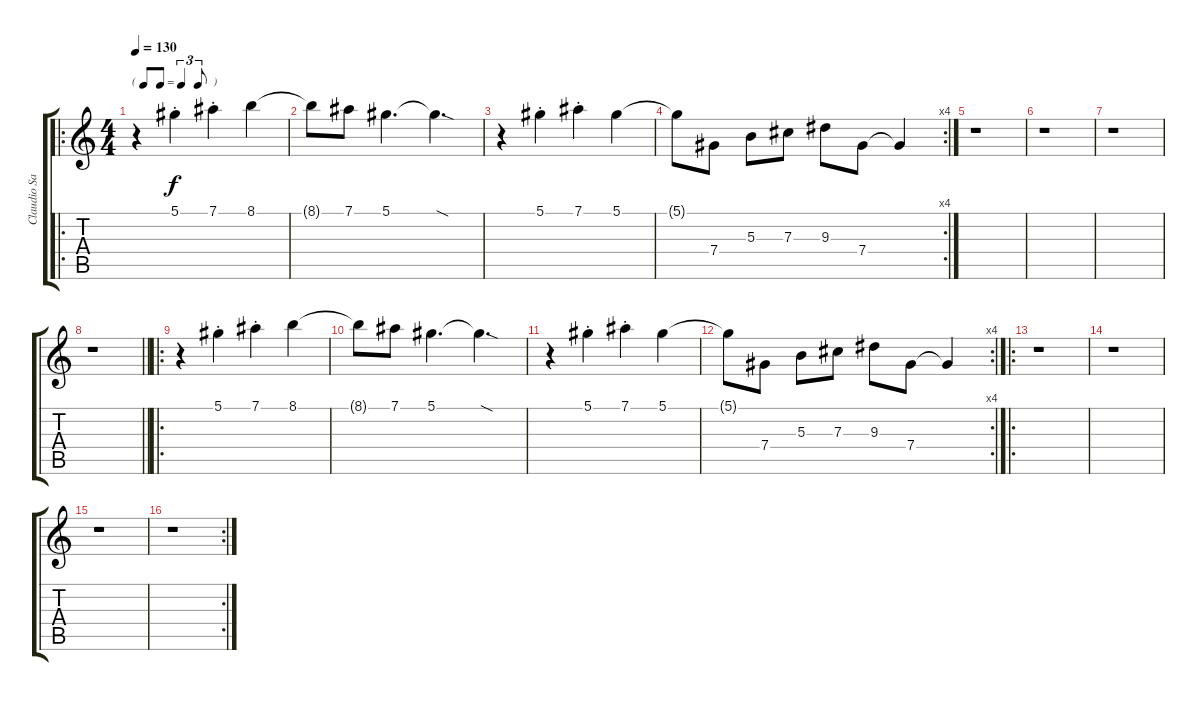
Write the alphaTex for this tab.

\track ("Claudio Sanchez (Right Lead)" "Claudio Sa") {instrument acousticguitarsteel}
\staff {score tabs}
\tuning (Eb4 Bb3 Gb3 Db3 Ab2 Eb2) {hide}
\ro
\ts (4 4)
\tf triplet8th
\tempo 130
\clef g2
\ks c
r.4{dy f instrument acousticguitarsteel} 5.1{st}.4 7.1{st}.4 8.1.4 |
8.1{t}.8 7.1.8 5.1.4{d} 5.1{sod t}.4{d} |
r.4 5.1{st}.4 7.1{st}.4 5.1.4 |
\rc 4
5.1{t}.8 7.4.8 5.3.8 7.3.8 9.3.8 7.4.8 7.4{t}.4 |
r.1 |
r.1 |
r.1 |
\barLineRight lightlight
r.1 |
\ro
r.4 5.1{st}.4 7.1{st}.4 8.1.4 |
8.1{t}.8 7.1.8 5.1.4{d} 5.1{sod t}.4{d} |
r.4 5.1{st}.4 7.1{st}.4 5.1.4 |
\rc 4
5.1{t}.8 7.4.8 5.3.8 7.3.8 9.3.8 7.4.8 7.4{t}.4 |
\ro
r.1 |
r.1 |
r.1 |
\rc 2
r.1
